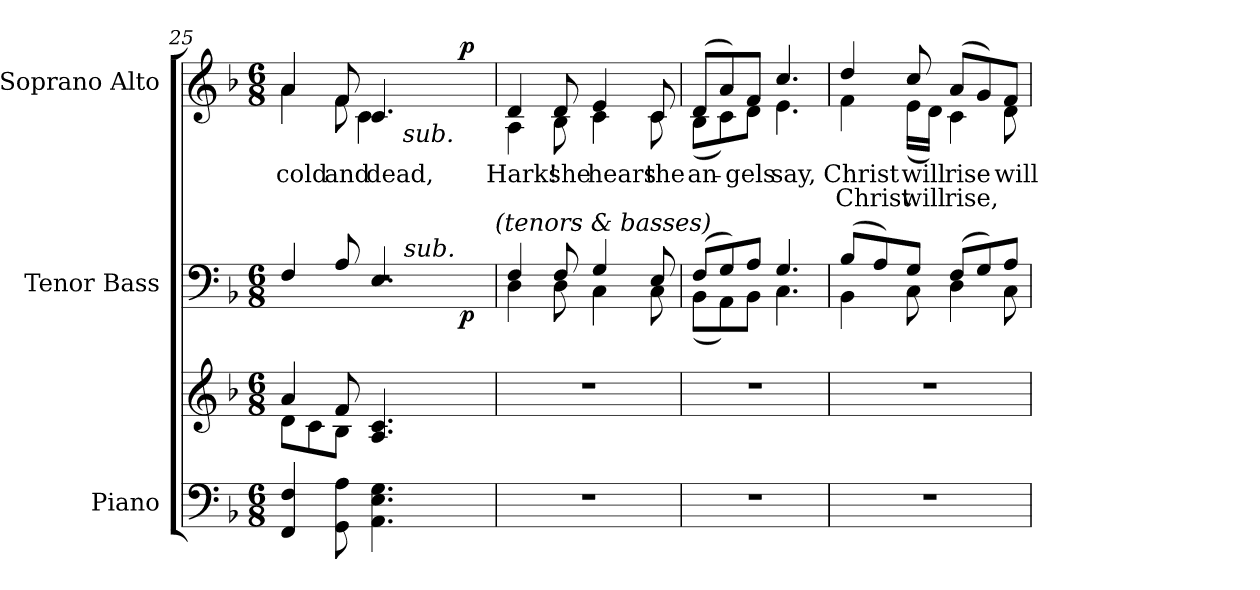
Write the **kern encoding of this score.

**kern	**kern	**kern	**dynam	**kern	**text	**text	**dynam
*part3	*part3	*part2	*part2	*part1	*part1	*part1	*part1
*staff4	*staff3	*staff2	*staff2	*staff1	*staff1	*staff1	*staff1
*I"Piano	*	*I"Tenor Bass	*	*I"Soprano Alto	*	*	*
*I'Pno.	*	*I'B.	*	*I'S.	*	*	*
*clefF4	*clefG2	*clefF4	*	*clefG2	*	*	*
*k[b-]	*k[b-]	*k[b-]	*	*k[b-]	*	*	*
*F:	*F:	*F:	*	*F:	*	*	*
*M6/8	*M6/8	*M6/8	*	*M6/8	*	*	*
=25	=25	=25	=25	=25	=25	=25	=25
*	*^	*^	*	*	*	*	*
!	!	!	!	!	!	!	!LO:LY:b:color=#000000	!	!
*	*	*	*^	*	*	*^	*	*	*
*	*	*	*	*	*^	*	*	*^	*	*	*
*	*	*	*	*	*	*	*	*	*	*^	*	*	*
4FFi/ 4Fi	4ai/	8di\L	4Fi/	2.r	2ryy	2ryy	.	4ai/	4ai\	2ryy	2ryy	cold	.	.
.	.	8ci\	.	.	.	.	.	.	.	.	.	.	.	.
!	!	!	!	!	!	!	!	!	!	!	!	!LO:LY:b:color=#000000	!	!
8GGi\ 8Ai	8fi/	8B-i\J	8Ai/	.	.	.	.	8fi/	8fi\	.	.	and	.	.
!	!	!	!	!	!	!	!	!	!	!	!	!LO:LY:b:color=#000000	!	!
4.AAi\ 4.Ei 4.Gi	4.Ai/ 4.ci	4.ryy	4.Ei/	.	.	.	.	4.ci/	4ci\	.	.	dead,	.	.
.	.	.	.	.	8ryy	256..ryy	.	.	.	8ryy	256.ryy	.	.	.
!	!	!	!	!	!	!	!	!	!	!	!LO:TX:b:i:t=sub.	!	!	!
.	.	.	.	.	.	.	.	.	.	.	8ryy	.	.	.
!	!	!	!	!	!	!LO:TX:a:i:t=sub.	!	!	!	!	!	!	!	!
.	.	.	.	.	.	8ryy	.	.	.	.	.	.	.	.
.	.	.	.	.	32ryy	.	.	.	8ryy	32ryy	.	.	.	.
.	.	.	.	.	.	.	.	.	.	.	16ryy	.	.	.
.	.	.	.	.	.	16ryy	.	.	.	.	.	.	.	.
.	.	.	.	.	64ryy	.	.	.	.	64ryy	.	.	.	.
.	.	.	.	.	128ryy	.	.	.	.	128ryy	.	.	.	.
.	.	.	.	.	1024ryy	.	.	.	.	1024ryy	.	.	.	.
.	.	.	.	.	16ryy	.	p	.	.	16ryy	.	.	.	p
.	.	.	.	.	.	.	.	.	.	.	32ryy	.	.	.
.	.	.	.	.	.	32ryy	.	.	.	.	.	.	.	.
.	.	.	.	.	.	.	.	.	.	.	64ryy	.	.	.
.	.	.	.	.	.	64ryy	.	.	.	.	.	.	.	.
.	.	.	.	.	.	.	.	.	.	.	128ryy	.	.	.
.	.	.	.	.	.	128ryy	.	.	.	.	.	.	.	.
.	.	.	.	.	256..ryy	.	.	.	.	256..ryy	.	.	.	.
.	.	.	.	.	.	.	.	.	.	.	512ryy	.	.	.
!	!	!	!	!	!	!LO:TX:a:i:t=(tenors & basses)	!	!	!	!	!	!	!	!
.	.	.	.	.	.	1024ryy	.	.	.	.	.	.	.	.
=26	=26	=26	=26	=26	=26	=26	=26	=26	=26	=26	=26	=26	=26	=26
!LO:N:vis=1	!LO:N:vis=1	!	!	!	!	!	!	!	!	!	!	!	!	!
*	*v	*v	*	*	*	*	*	*v	*v	*v	*v	*	*	*
*	*	*	*v	*v	*v	*	*	*	*	*
*	*^	*^	*	*	*^	*	*	*
*	*	*	*	*	*^	*	*	*^	*	*	*
*	*	*	*	*	*	*	*	*	*	*^	*	*	*
!	!	!	!	!	!	!	!	!	!	!	!	!LO:LY:b:color=#000000	!	!
*	*v	*v	*	*	*	*	*	*	*v	*v	*v	*	*	*
*	*	*	*v	*v	*v	*	*	*	*	*	*
2.r	2.r	4Fi/	4Di\	.	4di/	4Ai\	Hark!	.	.
!	!	!	!	!	!	!	!LO:LY:b:color=#000000	!	!
.	.	8Fi/	8Di\	.	8di/	8B-i\	she	.	.
!	!	!	!	!	!	!	!LO:LY:b:color=#000000	!	!
.	.	4Gi/	4Ci\	.	4ei/	4ci\	hears	.	.
!	!	!	!	!	!	!	!LO:LY:b:color=#000000	!	!
.	.	8Ei/	8Ci\	.	8ci/	8ci\	the	.	.
=27	=27	=27	=27	=27	=27	=27	=27	=27	=27
!LO:N:vis=1	!LO:N:vis=1	!	!	!	!	!	!	!	!
!	!	!	!	!	!	!	!LO:LY:b:color=#000000	!	!
2.r	2.r	(8Fi/L	(8BB-i\L	.	(8di/L	(8B-i\L	an-	.	.
.	.	8Gi/)	8AAi\)	.	8ai/)	8ci\)	.	.	.
!	!	!	!	!	!	!	!LO:LY:b:color=#000000	!	!
.	.	8Ai/J	8BB-i\J	.	8fi/J	8di\J	-gels	.	.
!	!	!	!	!	!	!	!LO:LY:b:color=#000000	!	!
.	.	4.Gi/	4.Ci\	.	4.cci/	4.ei\	say,	.	.
!!LO:LB:g=z	!!
=28	=28	=28	=28	=28	=28	=28	=28	=28	=28
!LO:N:vis=1	!LO:N:vis=1	!	!	!	!	!	!	!	!
!	!	!	!	!	!	!	!LO:LY:a:color=#000000	!LO:LY:b:color=#000000	!
2.r	2.r	(8B-i/L	4BB-i\	.	4ddi/	4fi\	Christ	Christ	.
.	.	8Ai/)	.	.	.	.	.	.	.
!	!	!	!	!	!	!	!LO:LY:a:color=#000000	!LO:LY:b:color=#000000	!
.	.	8Gi/J	8Ci\	.	8cci/	(16ei\LL	will	will	.
.	.	.	.	.	.	16di\JJ)	.	.	.
!	!	!	!	!	!	!	!LO:LY:a:color=#000000	!LO:LY:b:color=#000000	!
.	.	(8Fi/L	4Di\	.	(8ai/L	4ci\	rise	rise,	.
.	.	8Gi/)	.	.	8gi/)	.	.	.	.
!	!	!	!	!	!	!	!LO:LY:a:color=#000000	!	!
!	!	!	!	!	!	!	!LO:LY:b:color=#000000	!	!
.	.	8Ai/J	8Ci\	.	8fi/J	8di\	will	.	.
*	*	*v	*v	*	*	*	*	*	*
*	*	*	*	*v	*v	*	*	*
=	=	=	=	=	=	=	=
*-	*-	*-	*-	*-	*-	*-	*-
